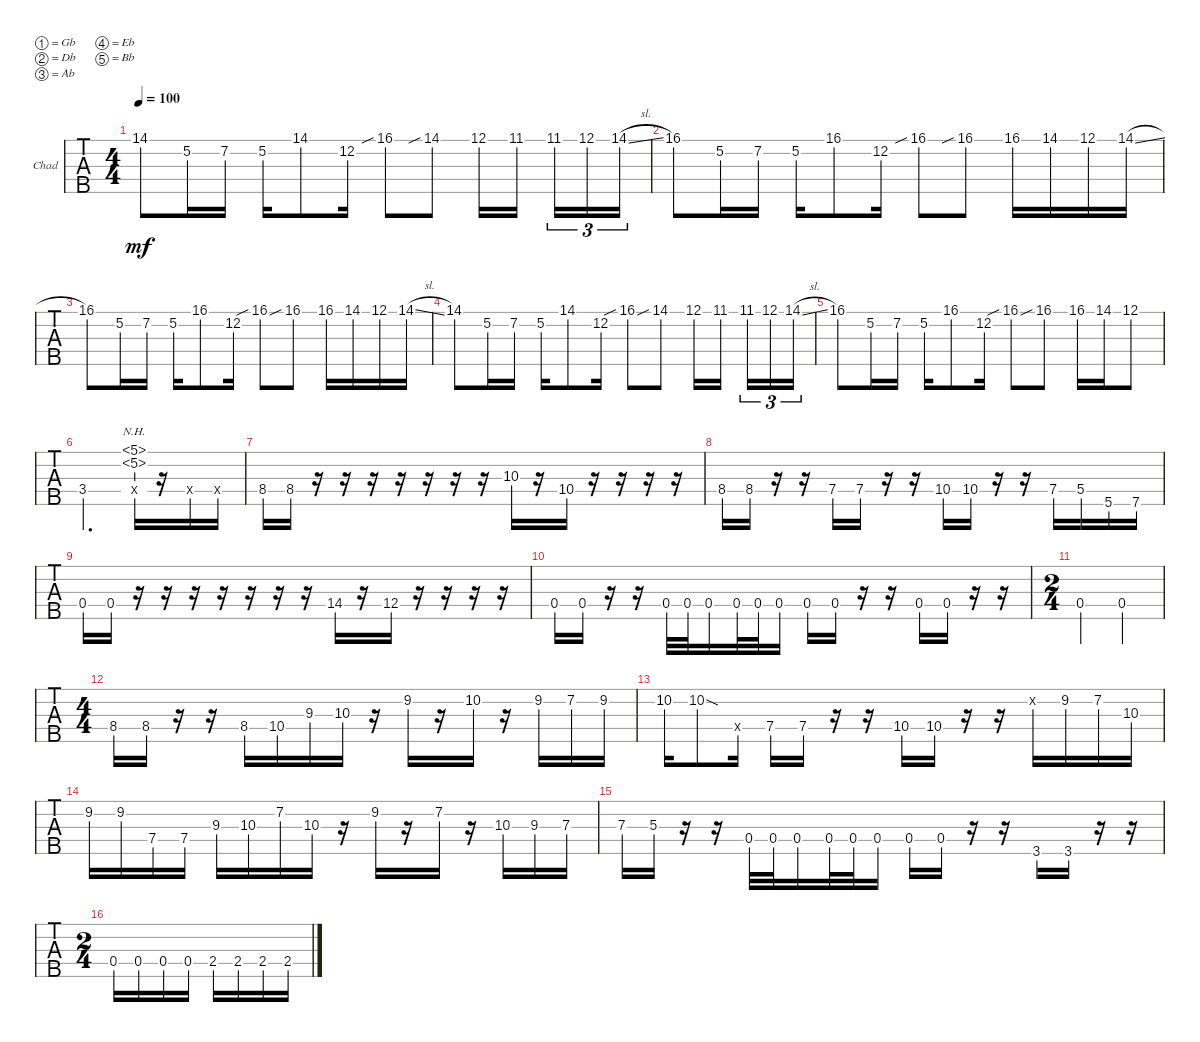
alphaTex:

\defaultSystemsLayout 4
\bracketExtendMode groupsimilarinstruments
\firstSystemTrackNameOrientation horizontal
\otherSystemsTrackNameOrientation horizontal
\track ("Chad" "Chad") {instrument electricbassfinger}
\staff {tabs}
\tuning (Gb2 Db2 Ab1 Eb1 Bb0)
\ts (4 4)
\tempo 100
\clef f4
\scale
0.333333
\ks c
14.1.8{dy mf} 5.2.16 7.2.16 5.2.16 14.1.8 12.2.16 16.1{sib}.8 14.1{sib}.8 12.1.16 11.1.16 11.1.16{tu (3 2)} 12.1.16{tu (3 2)} 14.1{sl}.16{tu (3 2)} |
16.1.8 5.2.16 7.2.16 5.2.16 16.1.8 12.2.16 16.1{sib}.8 16.1{sib}.8 16.1.16 14.1.16 12.1.16 14.1{sl}.16 |
16.1.8 5.2.16 7.2.16 5.2.16 16.1.8 12.2.16 16.1{sib}.8 16.1{sib}.8 16.1.16 14.1.16 12.1.16 14.1{sl}.16 |
14.1.8 5.2.16 7.2.16 5.2.16 14.1.8 12.2.16 16.1{sib}.8 14.1{sib}.8 12.1.16 11.1.16 11.1.16{tu (3 2)} 12.1.16{tu (3 2)} 14.1{sl}.16{tu (3 2)} |
16.1.8 5.2.16 7.2.16 5.2.16 16.1.8 12.2.16 16.1{sib}.8 16.1{sib}.8 16.1.16 14.1.16 12.1.8 |
3.4.2{d} (0.4{x} 5.2{nh} 5.1{nh}).16 r.16 0.4{x}.16 0.4{x}.16 |
8.4.16 8.4.16 r.16 r.16 r.16 r.16 r.16 r.16 r.16 10.3.16 r.16 10.4.16 r.16 r.16 r.16 r.16 |
8.4.16 8.4.16 r.16 r.16 7.4.16 7.4.16 r.16 r.16 10.4.16 10.4.16 r.16 r.16 7.4.16 5.4.16 5.5.16 7.5.16 |
0.4.16 0.4.16 r.16 r.16 r.16 r.16 r.16 r.16 r.16 14.4.16 r.16 12.4.16 r.16 r.16 r.16 r.16 |
0.4.16 0.4.16 r.16 r.16 0.4.32 0.4.32 0.4.16 0.4.32 0.4.32 0.4.16 0.4.16 0.4.16 r.16 r.16 0.4.16 0.4.16 r.16 r.16 |
\ts (2 4)
0.4.4 0.4.4 |
\ts (4 4)
8.4.16 8.4.16 r.16 r.16 8.4.16 10.4.16 9.3.16 10.3.16 r.16 9.2.16 r.16 10.2.16 r.16 9.2.16 7.2.16 9.2.16 |
10.2.16 10.2{sod}.8 0.4{x}.16 7.4.16 7.4.16 r.16 r.16 10.4.16 10.4.16 r.16 r.16 0.2{x}.16 9.2.16 7.2.16 10.3.16 |
9.2.16 9.2.16 7.4.16 7.4.16 9.3.16 10.3.16 7.2.16 10.3.16 r.16 9.2.16 r.16 7.2.16 r.16 10.3.16 9.3.16 7.3.16 |
7.3.16 5.3.16 r.16 r.16 0.4.32 0.4.32 0.4.16 0.4.32 0.4.32 0.4.16 0.4.16 0.4.16 r.16 r.16 3.5.16 3.5.16 r.16 r.16 |
\ts (2 4)
0.4.16 0.4.16 0.4.16 0.4.16 2.4.16 2.4.16 2.4.16 2.4.16
